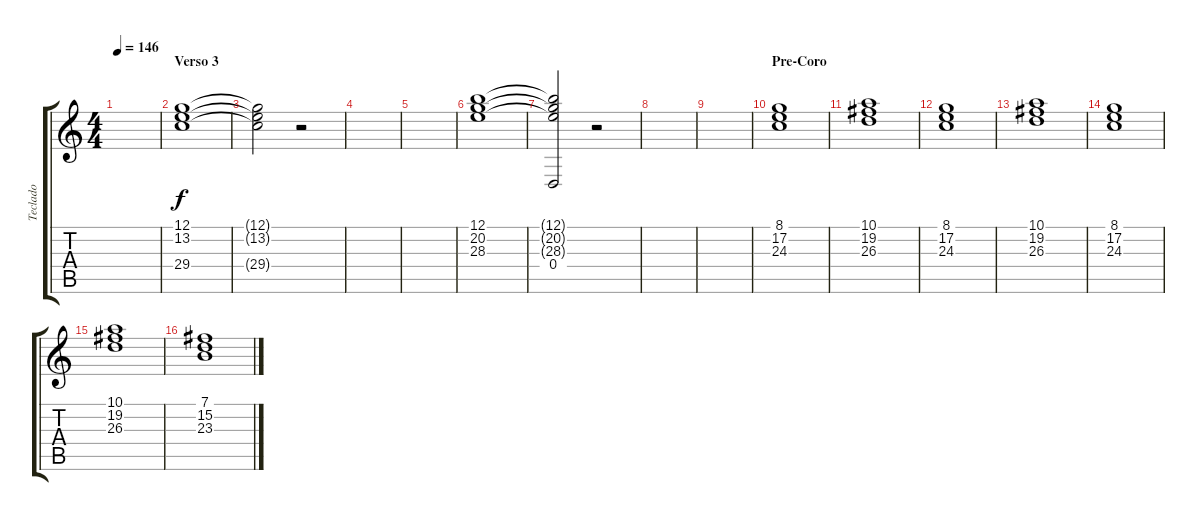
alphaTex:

\track ("Teclado" "Teclado") {instrument stringensemble1}
\staff {score tabs}
\tuning (E4 B3 G3 D3 A2 E2) {hide}
\ts (4 4)
\tempo 146
\clef g2
\ks c
|
\section ("" "Verso 3")
(12.1 13.2 29.4).1 |
(12.1{t} 13.2{t} 29.4{t}).2 r.2 |
|
|
(12.1 20.2 28.3).1 |
(12.1{t} 20.2{t} 28.3{t} 0.4).2 r.2 |
|
|
\section ("" "Pre-Coro")
(8.1 17.2 24.3).1 |
(10.1 19.2 26.3).1 |
(8.1 17.2 24.3).1 |
(10.1 19.2 26.3).1 |
(8.1 17.2 24.3).1 |
(10.1 19.2 26.3).1 |
(7.1 15.2 23.3).1
